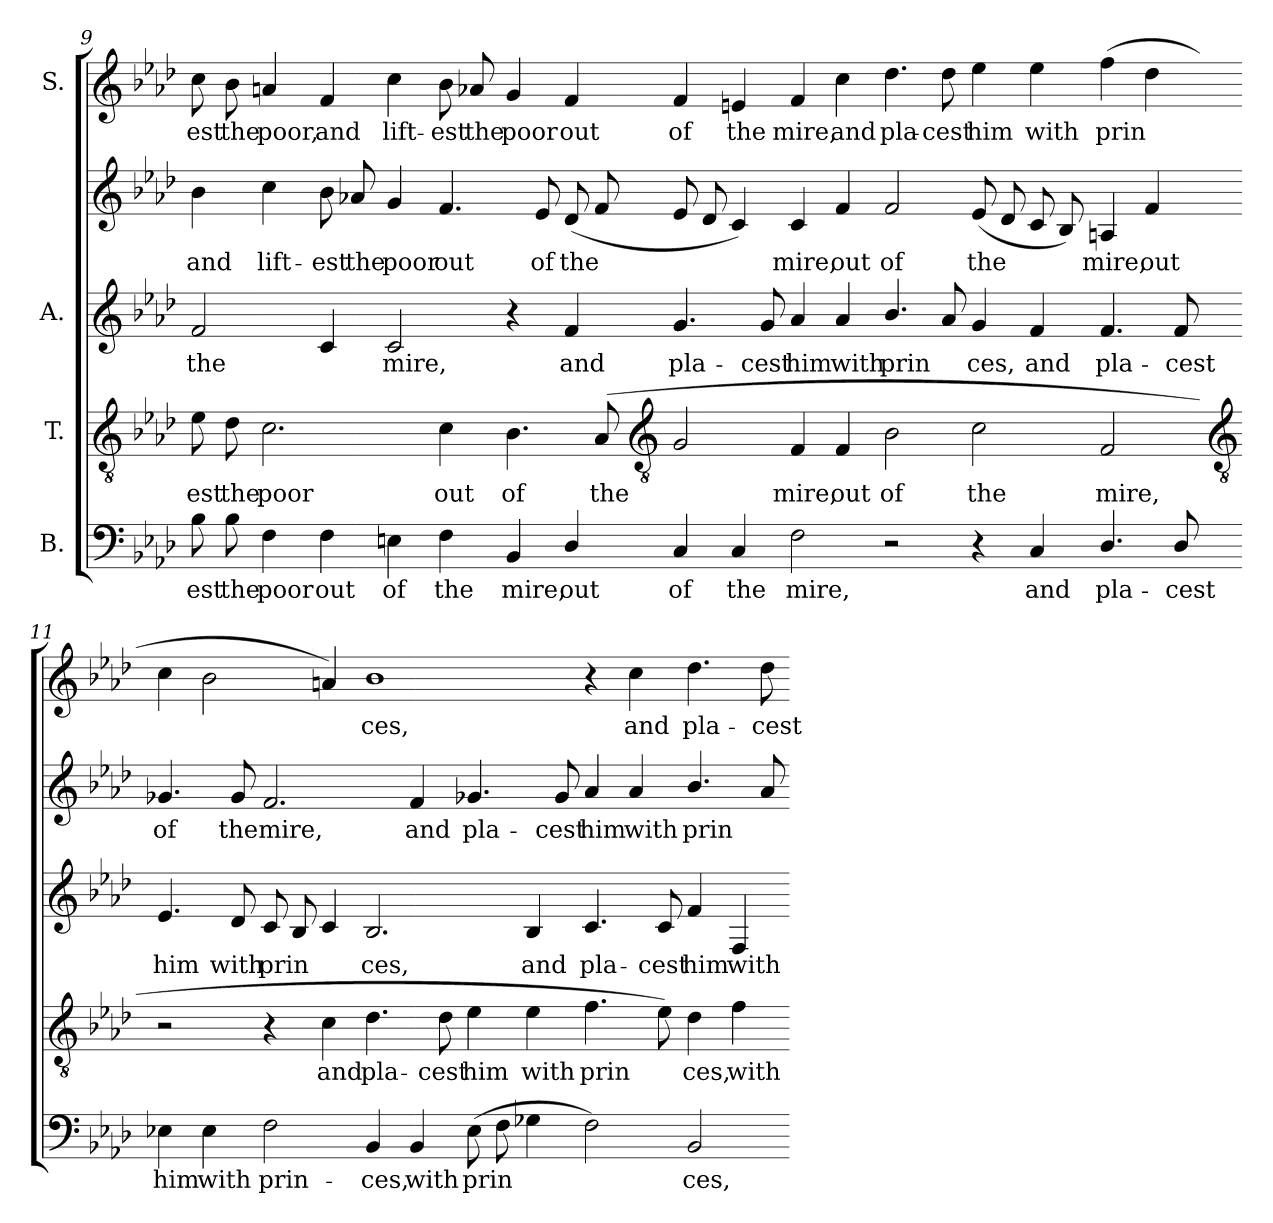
**kern	**text	**kern	**text	**kern	**text	**kern	**text	**kern	**text
*part4	*part4	*part3	*part3	*part2	*part2	*part2	*part2	*part1	*part1
*staff5	*staff5	*staff4	*staff4	*staff3	*staff3	*staff2	*staff2	*staff1	*staff1
*I"B.	*	*I"T.	*	*I"A.	*	*	*	*I"S.	*
!!LO:LB:g=z
*clefF4	*	*clefGv2	*	*clefG2	*	*clefG2	*	*clefG2	*
*k[b-e-a-d-]	*	*k[b-e-a-d-]	*	*k[b-e-a-d-]	*	*k[b-e-a-d-]	*	*k[b-e-a-d-]	*
*A-:	*	*A-:	*	*A-:	*	*A-:	*	*A-:	*
=9	=9	=9	=9	=9	=9	=9	=9	=9	=9
!	!LO:LY:b	!	!LO:LY:b	!	!LO:LY:b	!	!LO:LY:b	!	!LO:LY:b
8B-	-est	8e-	-est	2f	the	4b-	and	8cc	-est
!	!LO:LY:b	!	!LO:LY:b	!	!	!	!	!	!LO:LY:b
8B-	the	8d-	the	.	.	.	.	8b-	the
!	!LO:LY:b	!	!LO:LY:b	!	!	!	!LO:LY:b	!	!LO:LY:b
4F	poor	2.c	poor	.	.	4cc	lift-	4an	poor,
!	!LO:LY:b	!	!	!	!	!	!LO:LY:b	!	!LO:LY:b
4F	out	.	.	4c	.	8b-	-est	4f	and
!	!	!	!	!	!	!	!LO:LY:b	!	!
.	.	.	.	.	.	8a-X	the	.	.
!	!LO:LY:b	!	!	!	!LO:LY:b	!	!LO:LY:b	!	!LO:LY:b
4En	of	.	.	2c	mire,	4g	poor	4cc	lift-
!	!LO:LY:b	!	!LO:LY:b	!	!	!	!LO:LY:b	!	!LO:LY:b
4F	the	4c	out	.	.	4.f	out	8b-	-est
!	!	!	!	!	!	!	!	!	!LO:LY:b
.	.	.	.	.	.	.	.	8a-X	the
!	!LO:LY:b	!	!LO:LY:b	!	!	!	!	!	!LO:LY:b
4BB-	mire,	4.B-	of	4r	.	.	.	4g	poor
!	!	!	!	!	!	!	!LO:LY:b	!	!
.	.	.	.	.	.	8e-	of	.	.
!	!LO:LY:b	!	!	!	!LO:LY:b	!	!LO:LY:b	!	!LO:LY:b
4D-/	out	.	.	4f	and	(<8d-	the	4f	out
!	!	!	!LO:LY:b	!	!	!	!	!	!
.	.	(>8A-	the	.	.	8f	.	.	.
!!LO:LB:g=z
=10-	=10-	=10-	=10-	=10-	=10-	=10-	=10-	=10-	=10-
*	*	*clefGv2	*	*	*	*	*	*	*
!	!LO:LY:b	!	!	!	!LO:LY:b	!	!	!	!LO:LY:b
4C	of	2G	.	4.g	pla-	8e-	.	4f	of
.	.	.	.	.	.	8d-	.	.	.
!	!LO:LY:b	!	!	!	!	!	!	!	!LO:LY:b
4C	the	.	.	.	.	4c)	.	4en	the
!	!	!	!	!	!LO:LY:b	!	!	!	!
.	.	.	.	8g	-cest	.	.	.	.
!	!LO:LY:b	!	!LO:LY:b	!	!LO:LY:b	!	!LO:LY:b	!	!LO:LY:b
2F	mire,	4F	mire,	4a-	him	4c	mire,	4f	mire,
!	!	!	!LO:LY:b	!	!LO:LY:b	!	!LO:LY:b	!	!LO:LY:b
.	.	4F	out	4a-	with	4f	out	4cc	and
!	!	!	!LO:LY:b	!	!LO:LY:b	!	!LO:LY:b	!	!LO:LY:b
2r	.	2B-	of	4.b-/	prin	2f	of	4.dd-	pla-
!	!	!	!	!	!	!	!	!	!LO:LY:b
.	.	.	.	8a-	.	.	.	8dd-	-cest
!	!	!	!LO:LY:b	!	!LO:LY:b	!	!LO:LY:b	!	!LO:LY:b
4r	.	2c	the	4g	ces,	(<8e-	the	4ee-	him
.	.	.	.	.	.	8d-	.	.	.
!	!LO:LY:b	!	!	!	!LO:LY:b	!	!	!	!LO:LY:b
4C	and	.	.	4f	and	8c	.	4ee-	with
.	.	.	.	.	.	8B-)	.	.	.
!	!LO:LY:b	!	!LO:LY:b	!	!LO:LY:b	!	!LO:LY:b	!	!LO:LY:b
4.D-/	pla-	2F	mire,	4.f	pla-	4An	mire,	(>4ff	prin
!	!	!	!	!	!	!	!LO:LY:b	!	!
.	.	.	.	.	.	4f	out	4dd-	.
!	!LO:LY:b	!	!	!	!LO:LY:b	!	!	!	!
8D-/	-cest	.	.	8f	-cest	.	.	.	.
!!LO:LB:g=z
=11-	=11-	=11-	=11-	=11-	=11-	=11-	=11-	=11-	=11-
*	*	*clefGv2	*	*	*	*	*	*	*
!	!LO:LY:b	!	!	!	!LO:LY:b	!	!LO:LY:b	!	!
4E-	him	2r	.	4.e-	him	4.g-X	of	4cc	.
!	!LO:LY:b	!	!	!	!	!	!	!	!
4E-	with	.	.	.	.	.	.	2b-	.
!	!	!	!	!	!LO:LY:b	!	!LO:LY:b	!	!
.	.	.	.	8d-	with	8g-	the	.	.
!	!LO:LY:b	!	!	!	!LO:LY:b	!	!LO:LY:b	!	!
2F	prin-	4r	.	8c	prin	2.f	mire,	.	.
.	.	.	.	8B-	.	.	.	.	.
!	!	!	!LO:LY:b	!	!	!	!	!	!
.	.	4c	and	4c	.	.	.	4an)	.
!	!LO:LY:b	!	!LO:LY:b	!	!LO:LY:b	!	!	!	!LO:LY:b
4BB-	-ces,	4.d-	pla-	2.B-	ces,	.	.	1b-	ces,
!	!LO:LY:b	!	!	!	!	!	!LO:LY:b	!	!
4BB-	with	.	.	.	.	4f	and	.	.
!	!	!	!LO:LY:b	!	!	!	!	!	!
.	.	8d-	-cest	.	.	.	.	.	.
!	!LO:LY:b	!	!LO:LY:b	!	!	!	!LO:LY:b	!	!
(>8E-	prin	4e-	him	.	.	4.g-X	pla-	.	.
8F	.	.	.	.	.	.	.	.	.
!	!	!	!LO:LY:b	!	!LO:LY:b	!	!	!	!
4G-X	.	4e-	with	4B-	and	.	.	.	.
!	!	!	!	!	!	!	!LO:LY:b	!	!
.	.	.	.	.	.	8g-	-cest	.	.
!	!	!	!LO:LY:b	!	!LO:LY:b	!	!LO:LY:b	!	!
2F)	.	4.f	prin	4.c	pla-	4a-	him	4r	.
!	!	!	!	!	!	!	!LO:LY:b	!	!LO:LY:b
.	.	.	.	.	.	4a-	with	4cc	and
!	!	!	!	!	!LO:LY:b	!	!	!	!
.	.	8e-)	.	8c	-cest	.	.	.	.
!	!LO:LY:b	!	!LO:LY:b	!	!LO:LY:b	!	!LO:LY:b	!	!LO:LY:b
2BB-	ces,	4d-	ces,	4f	him	4.b-/	prin	4.dd-	pla-
!	!	!	!LO:LY:b	!	!LO:LY:b	!	!	!	!
.	.	4f	with	4F	with	.	.	.	.
!	!	!	!	!	!	!	!	!	!LO:LY:b
.	.	.	.	.	.	8a-	.	8dd-	-cest
=-	=-	=-	=-	=-	=-	=-	=-	=-	=-
*-	*-	*-	*-	*-	*-	*-	*-	*-	*-
